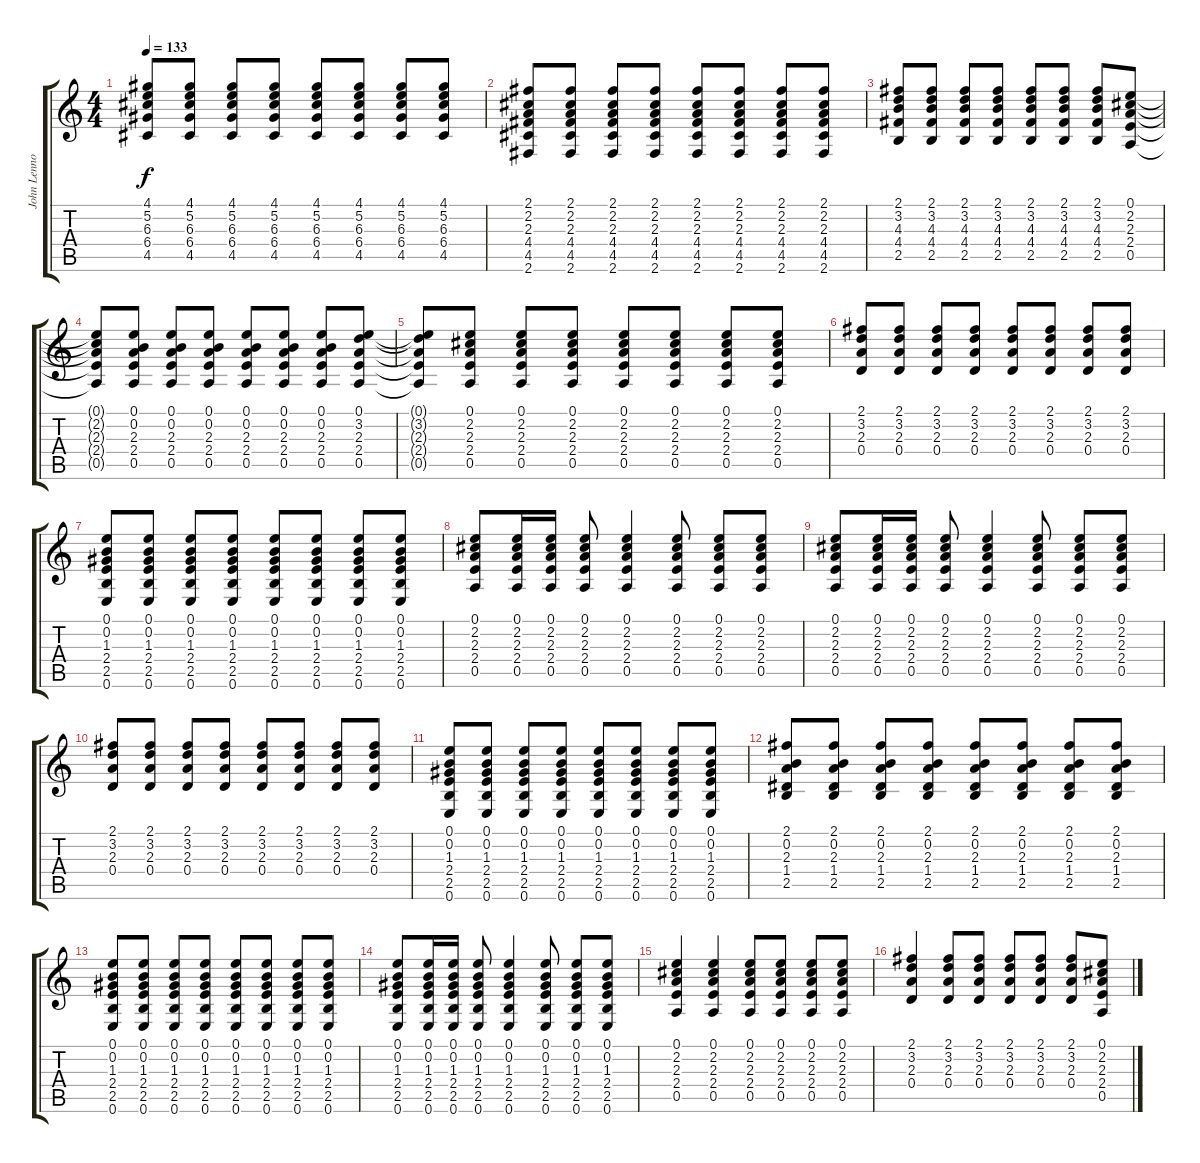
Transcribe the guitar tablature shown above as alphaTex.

\track ("John Lennon - Guitar II" "John Lenno") {instrument acousticguitarnylon}
\staff {score tabs}
\tuning (E4 B3 G3 D3 A2 E2) {hide}
\ts (4 4)
\tempo 133
\clef g2
\ks c
(4.1 5.2 6.3 6.4 4.5).8{dy f} (4.1 5.2 6.3 6.4 4.5).8 (4.1 5.2 6.3 6.4 4.5).8 (4.1 5.2 6.3 6.4 4.5).8 (4.1 5.2 6.3 6.4 4.5).8 (4.1 5.2 6.3 6.4 4.5).8 (4.1 5.2 6.3 6.4 4.5).8 (4.1 5.2 6.3 6.4 4.5).8 |
(2.1 2.2 2.3 4.4 4.5 2.6).8 (2.1 2.2 2.3 4.4 4.5 2.6).8 (2.1 2.2 2.3 4.4 4.5 2.6).8 (2.1 2.2 2.3 4.4 4.5 2.6).8 (2.1 2.2 2.3 4.4 4.5 2.6).8 (2.1 2.2 2.3 4.4 4.5 2.6).8 (2.1 2.2 2.3 4.4 4.5 2.6).8 (2.1 2.2 2.3 4.4 4.5 2.6).8 |
(2.1 3.2 4.3 4.4 2.5).8 (2.1 3.2 4.3 4.4 2.5).8 (2.1 3.2 4.3 4.4 2.5).8 (2.1 3.2 4.3 4.4 2.5).8 (2.1 3.2 4.3 4.4 2.5).8 (2.1 3.2 4.3 4.4 2.5).8 (2.1 3.2 4.3 4.4 2.5).8 (0.1 2.2 2.3 2.4 0.5).8 |
(0.1{t} 2.2{t} 2.3{t} 2.4{t} 0.5{t}).8 (0.1 0.2 2.3 2.4 0.5).8 (0.1 0.2 2.3 2.4 0.5).8 (0.1 0.2 2.3 2.4 0.5).8 (0.1 0.2 2.3 2.4 0.5).8 (0.1 0.2 2.3 2.4 0.5).8 (0.1 0.2 2.3 2.4 0.5).8 (0.1 3.2 2.3 2.4 0.5).8 |
(0.1{t} 3.2{t} 2.3{t} 2.4{t} 0.5{t}).8 (0.1 2.2 2.3 2.4 0.5).8 (0.1 2.2 2.3 2.4 0.5).8 (0.1 2.2 2.3 2.4 0.5).8 (0.1 2.2 2.3 2.4 0.5).8 (0.1 2.2 2.3 2.4 0.5).8 (0.1 2.2 2.3 2.4 0.5).8 (0.1 2.2 2.3 2.4 0.5).8 |
(2.1 3.2 2.3 0.4).8 (2.1 3.2 2.3 0.4).8 (2.1 3.2 2.3 0.4).8 (2.1 3.2 2.3 0.4).8 (2.1 3.2 2.3 0.4).8 (2.1 3.2 2.3 0.4).8 (2.1 3.2 2.3 0.4).8 (2.1 3.2 2.3 0.4).8 |
(0.1 0.2 1.3 2.4 2.5 0.6).8 (0.1 0.2 1.3 2.4 2.5 0.6).8 (0.1 0.2 1.3 2.4 2.5 0.6).8 (0.1 0.2 1.3 2.4 2.5 0.6).8 (0.1 0.2 1.3 2.4 2.5 0.6).8 (0.1 0.2 1.3 2.4 2.5 0.6).8 (0.1 0.2 1.3 2.4 2.5 0.6).8 (0.1 0.2 1.3 2.4 2.5 0.6).8 |
(0.1 2.2 2.3 2.4 0.5).8 (0.1 2.2 2.3 2.4 0.5).16 (0.1 2.2 2.3 2.4 0.5).16 (0.1 2.2 2.3 2.4 0.5).8 (0.1 2.2 2.3 2.4 0.5).4 (0.1 2.2 2.3 2.4 0.5).8 (0.1 2.2 2.3 2.4 0.5).8 (0.1 2.2 2.3 2.4 0.5).8 |
(0.1 2.2 2.3 2.4 0.5).8 (0.1 2.2 2.3 2.4 0.5).16 (0.1 2.2 2.3 2.4 0.5).16 (0.1 2.2 2.3 2.4 0.5).8 (0.1 2.2 2.3 2.4 0.5).4 (0.1 2.2 2.3 2.4 0.5).8 (0.1 2.2 2.3 2.4 0.5).8 (0.1 2.2 2.3 2.4 0.5).8 |
(2.1 3.2 2.3 0.4).8 (2.1 3.2 2.3 0.4).8 (2.1 3.2 2.3 0.4).8 (2.1 3.2 2.3 0.4).8 (2.1 3.2 2.3 0.4).8 (2.1 3.2 2.3 0.4).8 (2.1 3.2 2.3 0.4).8 (2.1 3.2 2.3 0.4).8 |
(0.1 0.2 1.3 2.4 2.5 0.6).8 (0.1 0.2 1.3 2.4 2.5 0.6).8 (0.1 0.2 1.3 2.4 2.5 0.6).8 (0.1 0.2 1.3 2.4 2.5 0.6).8 (0.1 0.2 1.3 2.4 2.5 0.6).8 (0.1 0.2 1.3 2.4 2.5 0.6).8 (0.1 0.2 1.3 2.4 2.5 0.6).8 (0.1 0.2 1.3 2.4 2.5 0.6).8 |
(2.1 0.2 2.3 1.4 2.5).8 (2.1 0.2 2.3 1.4 2.5).8 (2.1 0.2 2.3 1.4 2.5).8 (2.1 0.2 2.3 1.4 2.5).8 (2.1 0.2 2.3 1.4 2.5).8 (2.1 0.2 2.3 1.4 2.5).8 (2.1 0.2 2.3 1.4 2.5).8 (2.1 0.2 2.3 1.4 2.5).8 |
(0.1 0.2 1.3 2.4 2.5 0.6).8 (0.1 0.2 1.3 2.4 2.5 0.6).8 (0.1 0.2 1.3 2.4 2.5 0.6).8 (0.1 0.2 1.3 2.4 2.5 0.6).8 (0.1 0.2 1.3 2.4 2.5 0.6).8 (0.1 0.2 1.3 2.4 2.5 0.6).8 (0.1 0.2 1.3 2.4 2.5 0.6).8 (0.1 0.2 1.3 2.4 2.5 0.6).8 |
(0.1 0.2 1.3 2.4 2.5 0.6).8 (0.1 0.2 1.3 2.4 2.5 0.6).16 (0.1 0.2 1.3 2.4 2.5 0.6).16 (0.1 0.2 1.3 2.4 2.5 0.6).8 (0.1 0.2 1.3 2.4 2.5 0.6).4 (0.1 0.2 1.3 2.4 2.5 0.6).8 (0.1 0.2 1.3 2.4 2.5 0.6).8 (0.1 0.2 1.3 2.4 2.5 0.6).8 |
(0.1 2.2 2.3 2.4 0.5).4 (0.1 2.2 2.3 2.4 0.5).4 (0.1 2.2 2.3 2.4 0.5).8 (0.1 2.2 2.3 2.4 0.5).8 (0.1 2.2 2.3 2.4 0.5).8 (0.1 2.2 2.3 2.4 0.5).8 |
(2.1 3.2 2.3 0.4).4 (2.1 3.2 2.3 0.4).8 (2.1 3.2 2.3 0.4).8 (2.1 3.2 2.3 0.4).8 (2.1 3.2 2.3 0.4).8 (2.1 3.2 2.3 0.4).8 (0.1 2.2 2.3 2.4 0.5).8
